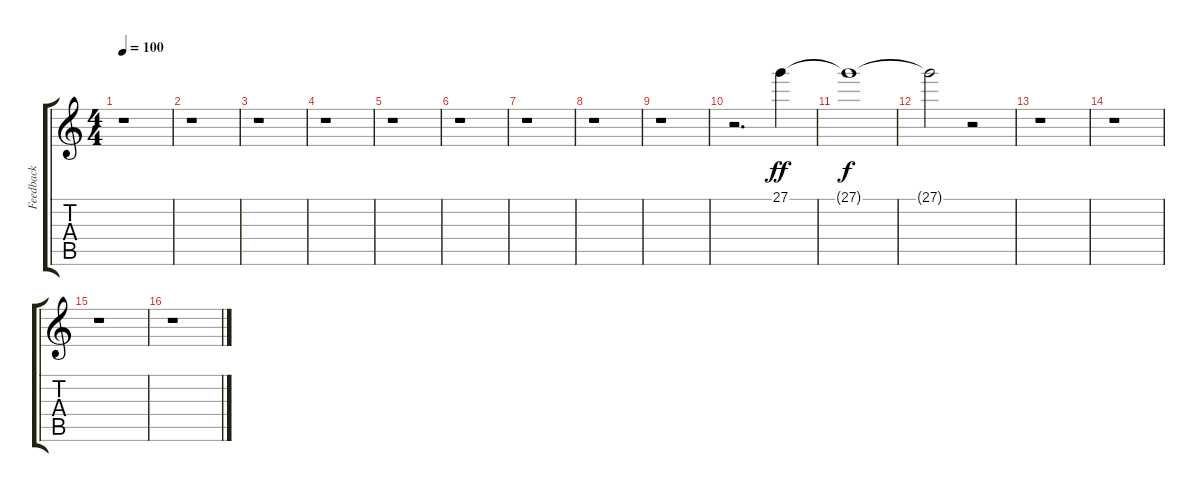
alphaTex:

\track ("Feedback" "Feedback") {instrument synthvoice}
\staff {score tabs}
\tuning (E4 B3 G3 D3 A2 E2) {hide}
\ts (4 4)
\tempo 100
\clef g2
\ks c
r.1{dy ff} |
r.1 |
r.1 |
r.1 |
r.1 |
r.1 |
r.1 |
r.1 |
r.1 |
r.2{d} 27.1.4{volume 1} |
27.1{t}.1{dy f} |
27.1{t}.2 r.2 |
r.1 |
r.1 |
r.1 |
r.1
